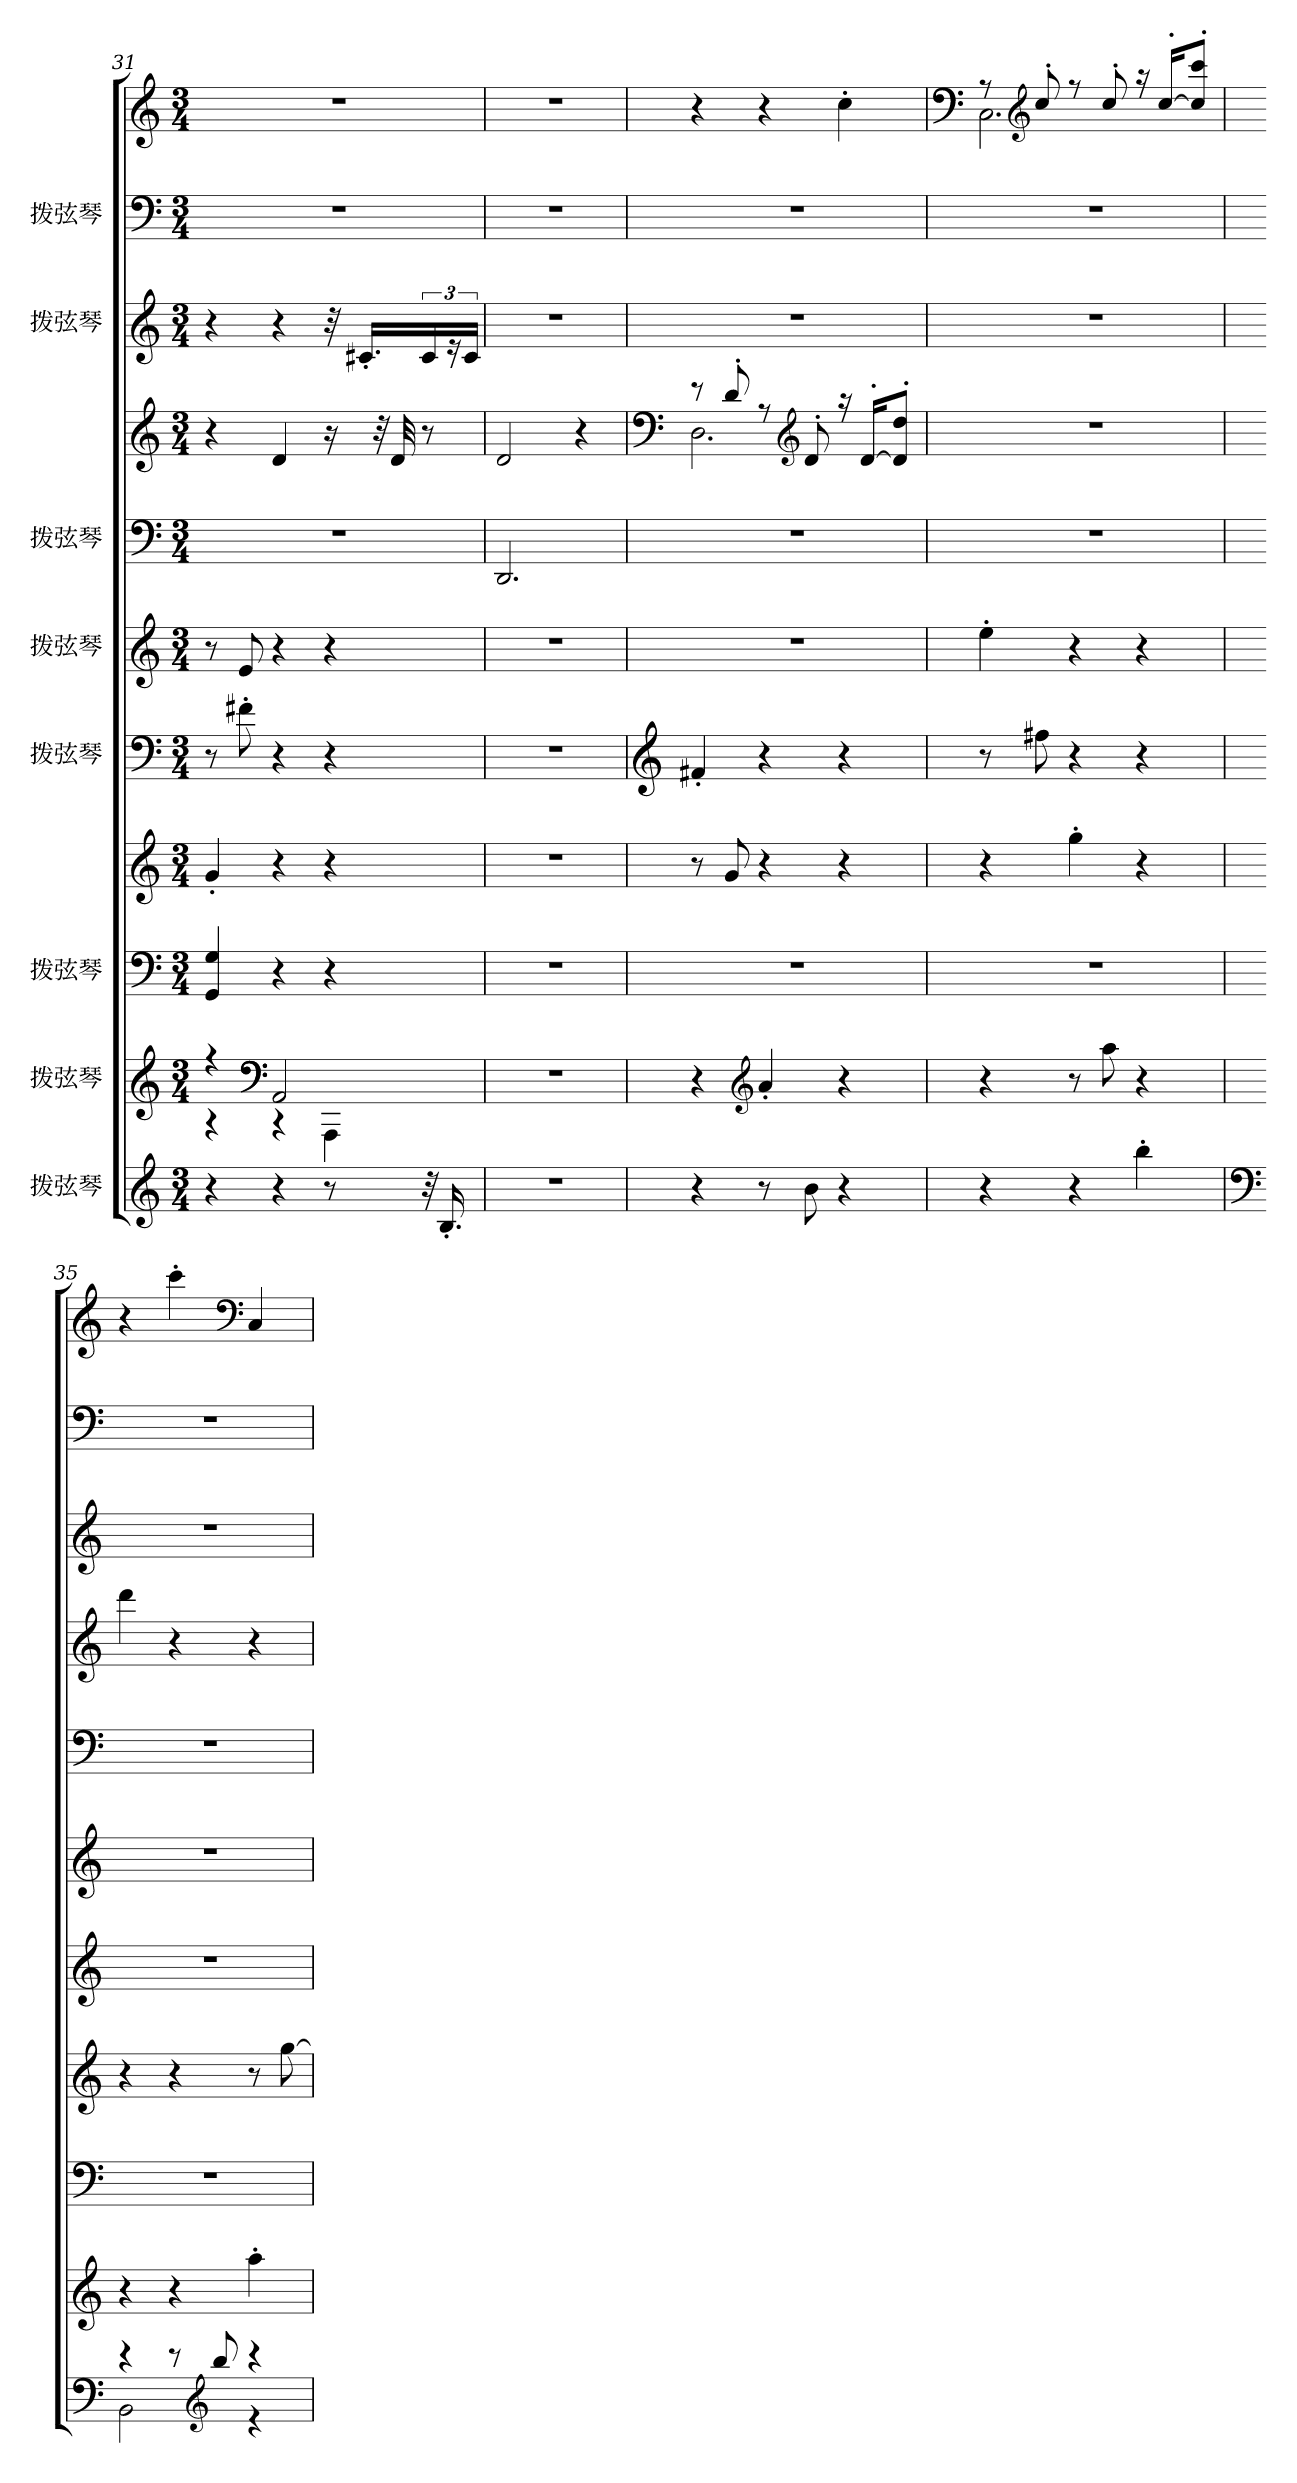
**kern	**kern	**kern	**kern	**kern	**kern	**kern	**kern	**kern	**kern	**kern
*part8	*part7	*part6	*part6	*part5	*part4	*part3	*part3	*part2	*part1	*part1
*staff11	*staff10	*staff9	*staff8	*staff7	*staff6	*staff5	*staff4	*staff3	*staff2	*staff1
*I"拨弦琴	*I"拨弦琴	*I"拨弦琴	*	*I"拨弦琴	*I"拨弦琴	*I"拨弦琴	*	*I"拨弦琴	*I"拨弦琴	*
*clefG2	*clefG2	*clefF4	*clefG2	*clefF4	*clefG2	*clefF4	*clefG2	*clefG2	*clefF4	*clefG2
*k[]	*k[]	*k[]	*k[]	*k[]	*k[]	*k[]	*k[]	*k[]	*k[]	*k[]
*M3/4	*M3/4	*M3/4	*M3/4	*M3/4	*M3/4	*M3/4	*M3/4	*M3/4	*M3/4	*M3/4
=31	=31	=31	=31	=31	=31	=31	=31	=31	=31	=31
*	*^	*	*	*	*	*	*	*	*	*
4r	4r	4r	4GG/ 4G/	4g'/	8r	8r	2.r	4r	4r	2.r	2.r
.	.	.	.	.	8f#X'\	8e/	.	.	.	.	.
*	*clefF4	*	*	*	*	*	*	*	*	*	*
4r	2AA/	4r	4r	4r	4r	4r	.	4d/	4r	.	.
8r	.	4AAA\	4r	4r	4r	4r	.	16r	32r	.	.
.	.	.	.	.	.	.	.	.	16.c#X'/LL	.	.
.	.	.	.	.	.	.	.	32r	.	.	.
.	.	.	.	.	.	.	.	32d/	.	.	.
32r	.	.	.	.	.	.	.	8r	24c#/JJ	.	.
16.B'/	.	.	.	.	.	.	.	.	.	.	.
.	.	.	.	.	.	.	.	.	24r	.	.
.	.	.	.	.	.	.	.	.	24c#/	.	.
*	*v	*v	*	*	*	*	*	*	*	*	*
=32	=32	=32	=32	=32	=32	=32	=32	=32	=32	=32
2.r	2.r	2.r	2.r	2.r	2.r	2.DD/	2d/	2.r	2.r	2.r
.	.	.	.	.	.	.	4r	.	.	.
!!LO:PB:g=z
=33	=33	=33	=33	=33	=33	=33	=33	=33	=33	=33
*	*	*	*	*clefG2	*	*	*clefF4	*	*	*
*	*	*	*	*	*	*	*^	*	*	*
4r	4r	2.r	8r	4f#X'/	2.r	2.r	8r	2.D\	2.r	2.r	4r
.	.	.	8g/	.	.	.	8d'/	.	.	.	.
*	*clefG2	*	*	*	*	*	*	*	*	*	*
8r	4a'/	.	4r	4r	.	.	8r	.	.	.	4r
*	*	*	*	*	*	*	*clefG2	*	*	*	*
8b\	.	.	.	.	.	.	8d'/	.	.	.	.
4r	4r	.	4r	4r	.	.	16r	.	.	.	4cc'\
.	.	.	.	.	.	.	[16d'/KL	.	.	.	.
.	.	.	.	.	.	.	8d/]' 8dd/'J	.	.	.	.
*	*	*	*	*	*	*	*v	*v	*	*	*
=34	=34	=34	=34	=34	=34	=34	=34	=34	=34	=34
*	*	*	*	*	*	*	*	*	*	*clefF4
*	*	*	*	*	*	*	*	*	*	*^
4r	4r	2.r	4r	8r	4ee'\	2.r	2.r	2.r	2.r	8r	2.C\
*	*	*	*	*	*	*	*	*	*	*clefG2	*
.	.	.	.	8ff#X\	.	.	.	.	.	8cc'/	.
4r	8r	.	4gg'\	4r	4r	.	.	.	.	8r	.
.	8aa\	.	.	.	.	.	.	.	.	8cc'/	.
4bb'\	4r	.	4r	4r	4r	.	.	.	.	16r	.
.	.	.	.	.	.	.	.	.	.	[16cc'/KL	.
.	.	.	.	.	.	.	.	.	.	8cc/]' 8ccc/'J	.
*	*	*	*	*	*	*	*	*	*	*v	*v
=35	=35	=35	=35	=35	=35	=35	=35	=35	=35	=35
*clefF4	*	*	*	*	*	*	*	*	*	*
*^	*	*	*	*	*	*	*	*	*	*
4r	2BB\	4r	2.r	4r	2.r	2.r	2.r	4ddd\	2.r	2.r	4r
8r	.	4r	.	4r	.	.	.	4r	.	.	4ccc'\
*clefG2	*	*	*	*	*	*	*	*	*	*	*
8bb/	.	.	.	.	.	.	.	.	.	.	.
*	*	*	*	*	*	*	*	*	*	*	*clefF4
4r	4r	4aa'\	.	8r	.	.	.	4r	.	.	4C/
.	.	.	.	[8gg\	.	.	.	.	.	.	.
*v	*v	*	*	*	*	*	*	*	*	*	*
=	=	=	=	=	=	=	=	=	=	=
*-	*-	*-	*-	*-	*-	*-	*-	*-	*-	*-
